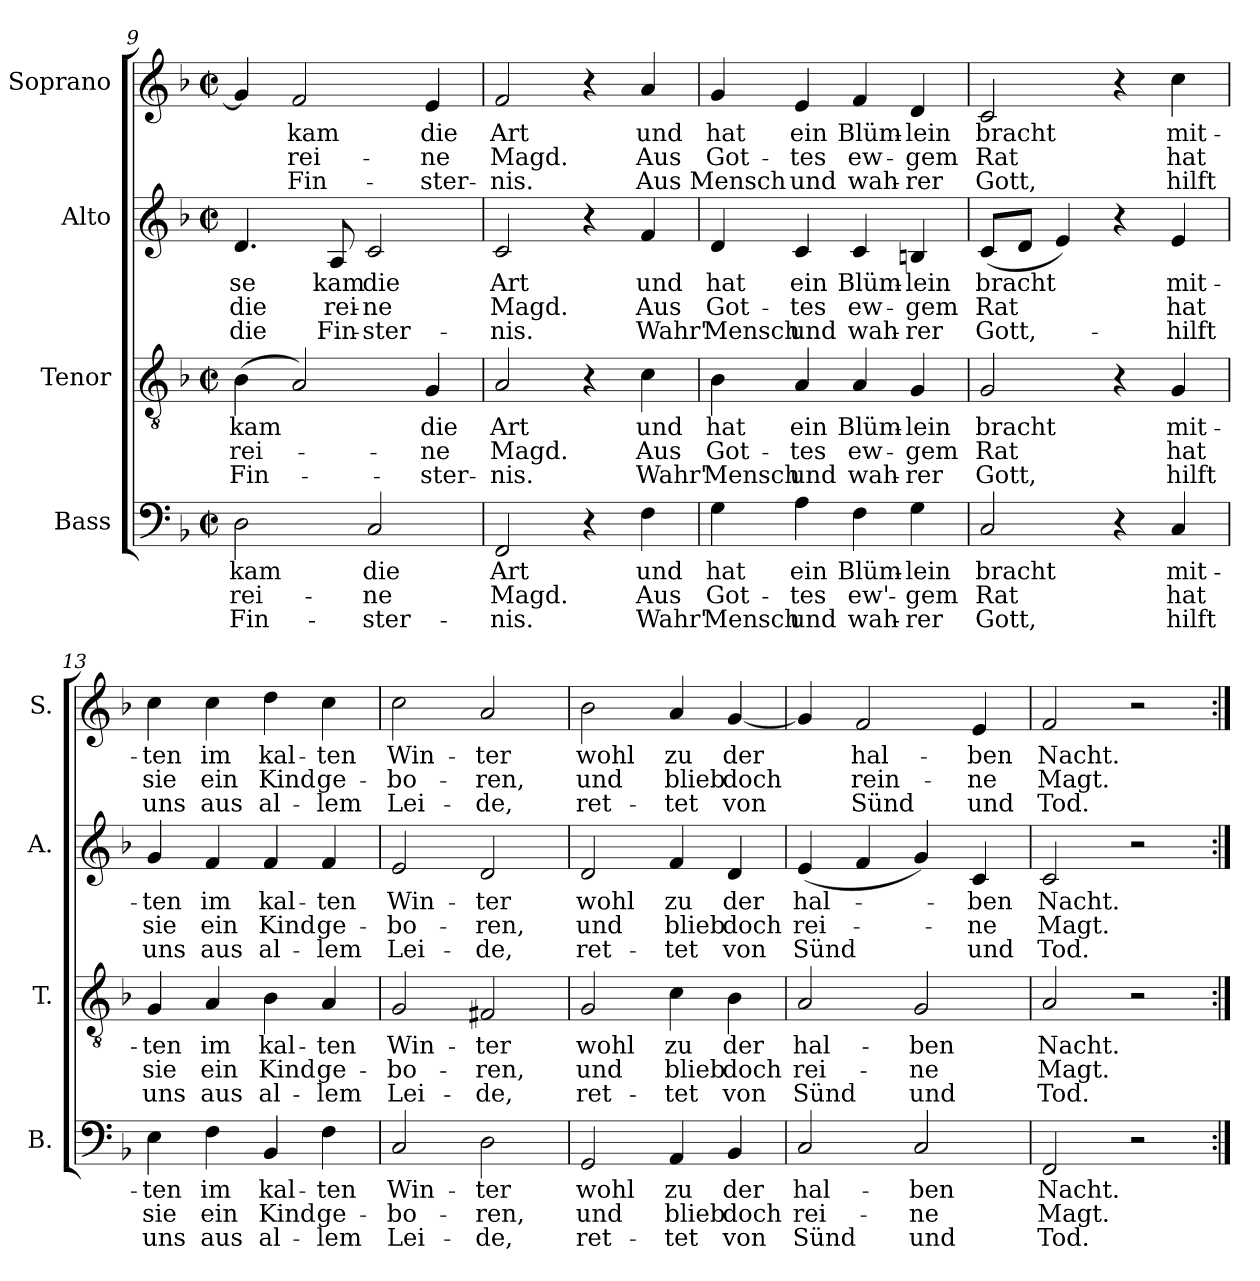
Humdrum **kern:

**kern	**text	**text	**text	**kern	**text	**text	**text	**kern	**text	**text	**text	**kern	**text	**text	**text
*part4	*part4	*part4	*part4	*part3	*part3	*part3	*part3	*part2	*part2	*part2	*part2	*part1	*part1	*part1	*part1
*staff4	*staff4	*staff4	*staff4	*staff3	*staff3	*staff3	*staff3	*staff2	*staff2	*staff2	*staff2	*staff1	*staff1	*staff1	*staff1
*I"Bass	*	*	*	*I"Tenor	*	*	*	*I"Alto	*	*	*	*I"Soprano	*	*	*
*I'B.	*	*	*	*I'T.	*	*	*	*I'A.	*	*	*	*I'S.	*	*	*
*clefF4	*	*	*	*clefGv2	*	*	*	*clefG2	*	*	*	*clefG2	*	*	*
*k[b-]	*	*	*	*k[b-]	*	*	*	*k[b-]	*	*	*	*k[b-]	*	*	*
*M4/4	*	*	*	*M4/4	*	*	*	*M4/4	*	*	*	*M4/4	*	*	*
*met(c|)	*	*	*	*met(c|)	*	*	*	*met(c|)	*	*	*	*met(c|)	*	*	*
=9	=9	=9	=9	=9	=9	=9	=9	=9	=9	=9	=9	=9	=9	=9	=9
!	!LO:LY:b	!LO:LY:b	!LO:LY:b	!	!LO:LY:b	!LO:LY:b	!LO:LY:b	!	!LO:LY:b	!LO:LY:b	!LO:LY:b	!	!	!	!
2D\	kam	rei-	Fin-	(>4B-\	kam	rei-	Fin-	4.d/	-se	die	die	4g/]	.	.	.
!	!	!	!	!	!	!	!	!	!	!	!	!	!LO:LY:b	!LO:LY:b	!LO:LY:b
.	.	.	.	2A/)	.	.	.	.	.	.	.	2f/	-kam	rei-	Fin-
!	!	!	!	!	!	!	!	!	!LO:LY:b	!LO:LY:b	!LO:LY:b	!	!	!	!
.	.	.	.	.	.	.	.	8A/	kam	rei-	Fin-	.	.	.	.
!	!LO:LY:b	!LO:LY:b	!LO:LY:b	!	!	!	!	!	!LO:LY:b	!LO:LY:b	!LO:LY:b	!	!	!	!
2C/	die	-ne	-ster-	.	.	.	.	2c/	die	-ne	-ster-	.	.	.	.
!	!	!	!	!	!LO:LY:b	!LO:LY:b	!LO:LY:b	!	!	!	!	!	!LO:LY:b	!LO:LY:b	!LO:LY:b
.	.	.	.	4G/	die	-ne	-ster-	.	.	.	.	4e/	die	-ne	-ster-
=10	=10	=10	=10	=10	=10	=10	=10	=10	=10	=10	=10	=10	=10	=10	=10
!	!LO:LY:b	!LO:LY:b	!LO:LY:b	!	!LO:LY:b	!LO:LY:b	!LO:LY:b	!	!LO:LY:b	!LO:LY:b	!LO:LY:b	!	!LO:LY:b	!LO:LY:b	!LO:LY:b
2FF/	Art	Magd.	-nis.	2A/	Art	Magd.	-nis.	2c/	Art	Magd.	-nis.	2f/	Art	Magd.	-nis.
4r	.	.	.	4r	.	.	.	4r	.	.	.	4r	.	.	.
!	!LO:LY:b	!LO:LY:b	!LO:LY:b	!	!LO:LY:b	!LO:LY:b	!LO:LY:b	!	!LO:LY:b	!LO:LY:b	!LO:LY:b	!	!LO:LY:b	!LO:LY:b	!LO:LY:b
4F\	und	Aus	Wahr'	4c\	und	Aus	Wahr'	4f/	und	Aus	Wahr'	4a/	und	Aus	Aus
=11	=11	=11	=11	=11	=11	=11	=11	=11	=11	=11	=11	=11	=11	=11	=11
!	!LO:LY:b	!LO:LY:b	!LO:LY:b	!	!LO:LY:b	!LO:LY:b	!LO:LY:b	!	!LO:LY:b	!LO:LY:b	!LO:LY:b	!	!LO:LY:b	!LO:LY:b	!LO:LY:b
4G\	hat	Got-	Mensch	4B-\	hat	Got-	Mensch	4d/	hat	Got-	Mensch	4g/	hat	Got-	Mensch
!	!LO:LY:b	!LO:LY:b	!LO:LY:b	!	!LO:LY:b	!LO:LY:b	!LO:LY:b	!	!LO:LY:b	!LO:LY:b	!LO:LY:b	!	!LO:LY:b	!LO:LY:b	!LO:LY:b
4A\	ein	-tes	und	4A/	ein	-tes	und	4c/	ein	-tes	und	4e/	ein	-tes	und
!	!LO:LY:b	!LO:LY:b	!LO:LY:b	!	!LO:LY:b	!LO:LY:b	!LO:LY:b	!	!LO:LY:b	!LO:LY:b	!LO:LY:b	!	!LO:LY:b	!LO:LY:b	!LO:LY:b
4F\	Blüm-	ew'-	wah-	4A/	Blüm-	ew-	wah-	4c/	Blüm-	ew-	wah-	4f/	Blüm-	ew-	wah-
!	!LO:LY:b	!LO:LY:b	!LO:LY:b	!	!LO:LY:b	!LO:LY:b	!LO:LY:b	!	!LO:LY:b	!LO:LY:b	!LO:LY:b	!	!LO:LY:b	!LO:LY:b	!LO:LY:b
4G\	-lein	-gem	-rer	4G/	-lein	-gem	-rer	4Bn/	-lein	-gem	-rer	4d/	-lein	-gem	-rer
=12	=12	=12	=12	=12	=12	=12	=12	=12	=12	=12	=12	=12	=12	=12	=12
!	!LO:LY:b	!LO:LY:b	!LO:LY:b	!	!LO:LY:b	!LO:LY:b	!LO:LY:b	!	!LO:LY:b	!LO:LY:b	!LO:LY:b	!	!LO:LY:b	!LO:LY:b	!LO:LY:b
2C/	bracht	Rat	Gott,	2G/	bracht	Rat	Gott,	(<8c/L	bracht	Rat	Gott,-	2c/	bracht	Rat	Gott,
.	.	.	.	.	.	.	.	8d/J	.	.	.	.	.	.	.
.	.	.	.	.	.	.	.	4e/)	.	.	.	.	.	.	.
4r	.	.	.	4r	.	.	.	4r	.	.	.	4r	.	.	.
!	!LO:LY:b	!LO:LY:b	!LO:LY:b	!	!LO:LY:b	!LO:LY:b	!LO:LY:b	!	!LO:LY:b	!LO:LY:b	!LO:LY:b	!	!LO:LY:b	!LO:LY:b	!LO:LY:b
4C/	mit-	hat	hilft	4G/	mit-	hat	hilft	4e/	mit-	hat	-hilft	4cc\	mit-	hat	hilft
=13	=13	=13	=13	=13	=13	=13	=13	=13	=13	=13	=13	=13	=13	=13	=13
!	!LO:LY:b	!LO:LY:b	!LO:LY:b	!	!LO:LY:b	!LO:LY:b	!LO:LY:b	!	!LO:LY:b	!LO:LY:b	!LO:LY:b	!	!LO:LY:b	!LO:LY:b	!LO:LY:b
4E\	-ten	sie	uns	4G/	-ten	sie	uns	4g/	-ten	sie	uns	4cc\	-ten	sie	uns
!	!LO:LY:b	!LO:LY:b	!LO:LY:b	!	!LO:LY:b	!LO:LY:b	!LO:LY:b	!	!LO:LY:b	!LO:LY:b	!LO:LY:b	!	!LO:LY:b	!LO:LY:b	!LO:LY:b
4F\	im	ein	aus	4A/	im	ein	aus	4f/	im	ein	aus	4cc\	im	ein	aus
!	!LO:LY:b	!LO:LY:b	!LO:LY:b	!	!LO:LY:b	!LO:LY:b	!LO:LY:b	!	!LO:LY:b	!LO:LY:b	!LO:LY:b	!	!LO:LY:b	!LO:LY:b	!LO:LY:b
4BB-/	kal-	Kind	al-	4B-\	kal-	Kind	al-	4f/	kal-	Kind	al-	4dd\	kal-	Kind	al-
!	!LO:LY:b	!LO:LY:b	!LO:LY:b	!	!LO:LY:b	!LO:LY:b	!LO:LY:b	!	!LO:LY:b	!LO:LY:b	!LO:LY:b	!	!LO:LY:b	!LO:LY:b	!LO:LY:b
4F\	-ten	ge-	-lem	4A/	-ten	ge-	-lem	4f/	-ten	ge-	-lem	4cc\	-ten	ge-	-lem
=14	=14	=14	=14	=14	=14	=14	=14	=14	=14	=14	=14	=14	=14	=14	=14
!	!LO:LY:b	!LO:LY:b	!LO:LY:b	!	!LO:LY:b	!LO:LY:b	!LO:LY:b	!	!LO:LY:b	!LO:LY:b	!LO:LY:b	!	!LO:LY:b	!LO:LY:b	!LO:LY:b
2C/	Win-	-bo-	Lei-	2G/	Win-	-bo-	Lei-	2e/	Win-	-bo-	Lei-	2cc\	Win-	-bo-	Lei-
!	!LO:LY:b	!LO:LY:b	!LO:LY:b	!	!LO:LY:b	!LO:LY:b	!LO:LY:b	!	!LO:LY:b	!LO:LY:b	!LO:LY:b	!	!LO:LY:b	!LO:LY:b	!LO:LY:b
2D\	-ter	-ren,	-de,	2F#X/	-ter	-ren,	-de,	2d/	-ter	-ren,	-de,	2a/	-ter	-ren,	-de,
!!LO:PB:g=z
=15	=15	=15	=15	=15	=15	=15	=15	=15	=15	=15	=15	=15	=15	=15	=15
!	!LO:LY:b	!LO:LY:b	!LO:LY:b	!	!LO:LY:b	!LO:LY:b	!LO:LY:b	!	!LO:LY:b	!LO:LY:b	!LO:LY:b	!	!LO:LY:b	!LO:LY:b	!LO:LY:b
2GG/	wohl	und	ret-	2G/	wohl	und	ret-	2d/	wohl	und	ret-	2b-\	wohl	und	ret-
!	!LO:LY:b	!LO:LY:b	!LO:LY:b	!	!LO:LY:b	!LO:LY:b	!LO:LY:b	!	!LO:LY:b	!LO:LY:b	!LO:LY:b	!	!LO:LY:b	!LO:LY:b	!LO:LY:b
4AA/	zu	blieb	-tet	4c\	zu	blieb	-tet	4f/	zu	blieb	-tet	4a/	zu	blieb	-tet
!	!LO:LY:b	!LO:LY:b	!LO:LY:b	!	!LO:LY:b	!LO:LY:b	!LO:LY:b	!	!LO:LY:b	!LO:LY:b	!LO:LY:b	!	!LO:LY:b	!LO:LY:b	!LO:LY:b
4BB-/	der	doch	von	4B-\	der	doch	von	4d/	der	doch	von	[4g/	der	doch	von
=16	=16	=16	=16	=16	=16	=16	=16	=16	=16	=16	=16	=16	=16	=16	=16
!	!LO:LY:b	!LO:LY:b	!LO:LY:b	!	!LO:LY:b	!LO:LY:b	!LO:LY:b	!	!LO:LY:b	!LO:LY:b	!LO:LY:b	!	!	!	!
2C/	hal-	rei-	Sünd	2A/	hal-	rei-	Sünd	(<4e/	hal-	rei-	Sünd	4g/]	.	.	.
!	!	!	!	!	!	!	!	!	!	!	!	!	!LO:LY:b	!LO:LY:b	!LO:LY:b
.	.	.	.	.	.	.	.	4f/	.	.	.	2f/	hal-	rein-	Sünd
!	!LO:LY:b	!LO:LY:b	!LO:LY:b	!	!LO:LY:b	!LO:LY:b	!LO:LY:b	!	!	!	!	!	!	!	!
2C/	-ben	-ne	und	2G/	-ben	-ne	und	4g/)	.	.	.	.	.	.	.
!	!	!	!	!	!	!	!	!	!LO:LY:b	!LO:LY:b	!LO:LY:b	!	!LO:LY:b	!LO:LY:b	!LO:LY:b
.	.	.	.	.	.	.	.	4c/	-ben	-ne	und	4e/	-ben	-ne	und
=17	=17	=17	=17	=17	=17	=17	=17	=17	=17	=17	=17	=17	=17	=17	=17
!	!LO:LY:b	!LO:LY:b	!LO:LY:b	!	!LO:LY:b	!LO:LY:b	!LO:LY:b	!	!LO:LY:b	!LO:LY:b	!LO:LY:b	!	!LO:LY:b	!LO:LY:b	!LO:LY:b
2FF/	Nacht.	Magt.	Tod.	2A/	Nacht.	Magt.	Tod.	2c/	Nacht.	Magt.	Tod.	2f/	Nacht.	Magt.	Tod.
2r	.	.	.	2r	.	.	.	2r	.	.	.	2r	.	.	.
=:|!	=:|!	=:|!	=:|!	=:|!	=:|!	=:|!	=:|!	=:|!	=:|!	=:|!	=:|!	=:|!	=:|!	=:|!	=:|!
*-	*-	*-	*-	*-	*-	*-	*-	*-	*-	*-	*-	*-	*-	*-	*-
